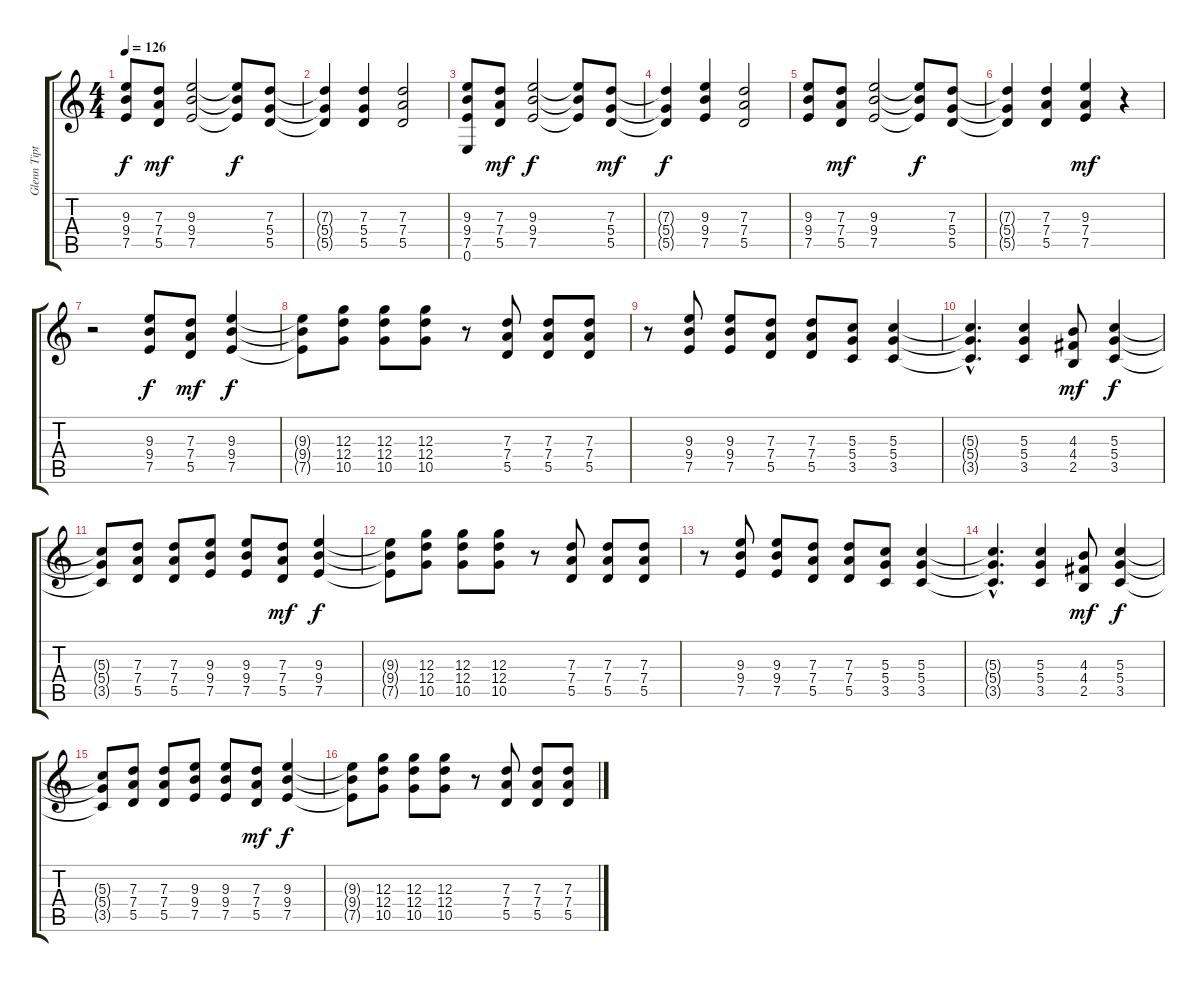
\track ("Glenn Tipton" "Glenn Tipt") {instrument distortionguitar}
\staff {score tabs}
\tuning (E4 B3 G3 D3 A2 E2) {hide}
\ts (4 4)
\tempo 126
\clef g2
\ks c
(9.3 9.4 7.5).8{dy f} (7.3 7.4 5.5).8{dy mf} (9.3 9.4 7.5).2 (9.3{t} 9.4{t} 7.5{t}).8{dy f} (7.3 5.4 5.5).8 |
(7.3{t} 5.4{t} 5.5{t}).4 (7.3 5.4 5.5).4 (7.3 7.4 5.5).2 |
(9.3 9.4 7.5 0.6).8 (7.3 7.4 5.5).8{dy mf} (9.3 9.4 7.5).2{dy f} (9.3{t} 9.4{t} 7.5{t}).8 (7.3 5.4 5.5).8{dy mf} |
(7.3{t} 5.4{t} 5.5{t}).4{dy f} (9.3 9.4 7.5).4 (7.3 7.4 5.5).2 |
(9.3 9.4 7.5).8 (7.3 7.4 5.5).8{dy mf} (9.3 9.4 7.5).2 (9.3{t} 9.4{t} 7.5{t}).8{dy f} (7.3 5.4 5.5).8 |
(7.3{t} 5.4{t} 5.5{t}).4 (7.3 7.4 5.5).4 (9.3 7.4 7.5).4{dy mf} r.4 |
r.2 (9.3 9.4 7.5).8{dy f} (7.3 7.4 5.5).8{dy mf} (9.3 9.4 7.5).4{dy f} |
(9.3{t} 9.4{t} 7.5{t}).8 (12.3 12.4 10.5).8 (12.3 12.4 10.5).8 (12.3 12.4 10.5).8 r.8 (7.3 7.4 5.5).8 (7.3 7.4 5.5).8 (7.3 7.4 5.5).8 |
r.8 (9.3 9.4 7.5).8 (9.3 9.4 7.5).8 (7.3 7.4 5.5).8 (7.3 7.4 5.5).8 (5.3 5.4 3.5).8 (5.3 5.4 3.5).4 |
(5.3{hac t} 5.4{hac t} 3.5{hac t}).4{d} (5.3 5.4 3.5).4 (4.3 4.4 2.5).8{dy mf} (5.3 5.4 3.5).4{dy f} |
(5.3{t} 5.4{t} 3.5{t}).8 (7.3 7.4 5.5).8 (7.3 7.4 5.5).8 (9.3 9.4 7.5).8 (9.3 9.4 7.5).8 (7.3 7.4 5.5).8{dy mf} (9.3 9.4 7.5).4{dy f} |
(9.3{t} 9.4{t} 7.5{t}).8 (12.3 12.4 10.5).8 (12.3 12.4 10.5).8 (12.3 12.4 10.5).8 r.8 (7.3 7.4 5.5).8 (7.3 7.4 5.5).8 (7.3 7.4 5.5).8 |
r.8 (9.3 9.4 7.5).8 (9.3 9.4 7.5).8 (7.3 7.4 5.5).8 (7.3 7.4 5.5).8 (5.3 5.4 3.5).8 (5.3 5.4 3.5).4 |
(5.3{hac t} 5.4{hac t} 3.5{hac t}).4{d} (5.3 5.4 3.5).4 (4.3 4.4 2.5).8{dy mf} (5.3 5.4 3.5).4{dy f} |
(5.3{t} 5.4{t} 3.5{t}).8 (7.3 7.4 5.5).8 (7.3 7.4 5.5).8 (9.3 9.4 7.5).8 (9.3 9.4 7.5).8 (7.3 7.4 5.5).8{dy mf} (9.3 9.4 7.5).4{dy f} |
(9.3{t} 9.4{t} 7.5{t}).8 (12.3 12.4 10.5).8 (12.3 12.4 10.5).8 (12.3 12.4 10.5).8 r.8 (7.3 7.4 5.5).8 (7.3 7.4 5.5).8 (7.3 7.4 5.5).8
